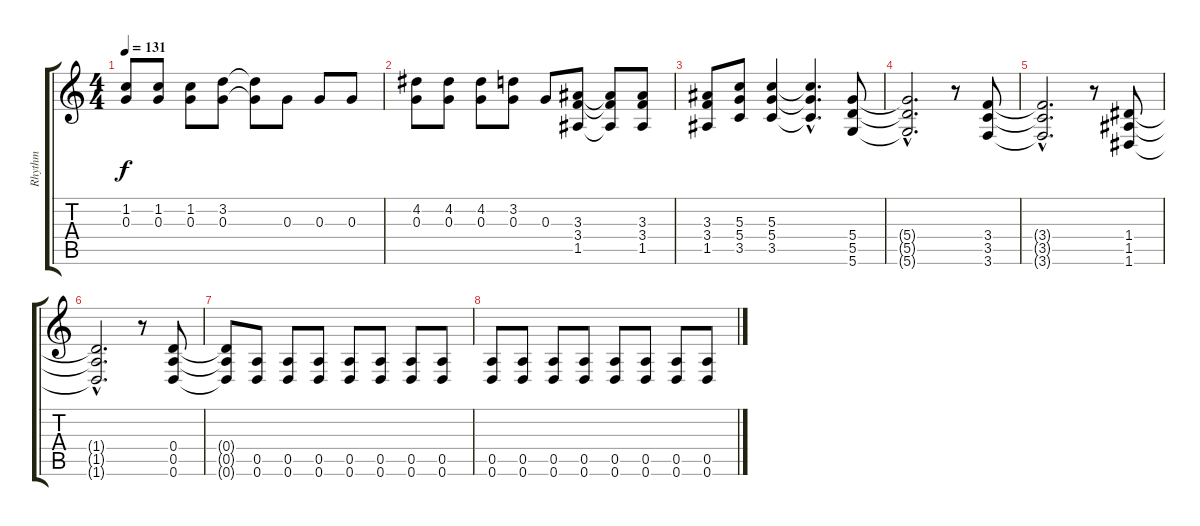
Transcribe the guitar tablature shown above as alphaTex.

\track ("Rhythm" "Rhythm") {instrument overdrivenguitar}
\staff {score tabs}
\tuning (E4 B3 G3 D3 A2 D2) {hide}
\ts (4 4)
\tempo 131
\clef g2
\ks c
(1.2 0.3).8{dy f} (1.2 0.3).8 (1.2 0.3).8 (3.2 0.3).8 (3.2{t} 0.3{t}).8 0.3.8 0.3.8 0.3.8 |
(4.2 0.3).8 (4.2 0.3).8 (4.2 0.3).8 (3.2 0.3).8 0.3.8 (3.3 3.4 1.5).8 (3.3{t} 3.4{t} 1.5{t}).8 (3.3 3.4 1.5).8 |
(3.3 3.4 1.5).8 (5.3 5.4 3.5).8 (5.3 5.4 3.5).4 (5.3{hac t} 5.4{hac t} 3.5{hac t}).4{d} (5.4 5.5 5.6).8 |
(5.4{hac t} 5.5{hac t} 5.6{hac t}).2{d} r.8 (3.4 3.5 3.6).8 |
(3.4{hac t} 3.5{hac t} 3.6{hac t}).2{d} r.8 (1.4 1.5 1.6).8 |
(1.4{hac t} 1.5{hac t} 1.6{hac t}).2{d} r.8 (0.4 0.5 0.6).8 |
(0.4{t} 0.5{t} 0.6{t}).8 (0.5 0.6).8 (0.5 0.6).8 (0.5 0.6).8 (0.5 0.6).8 (0.5 0.6).8 (0.5 0.6).8 (0.5 0.6).8 |
(0.5 0.6).8 (0.5 0.6).8 (0.5 0.6).8 (0.5 0.6).8 (0.5 0.6).8 (0.5 0.6).8 (0.5 0.6).8 (0.5 0.6).8
